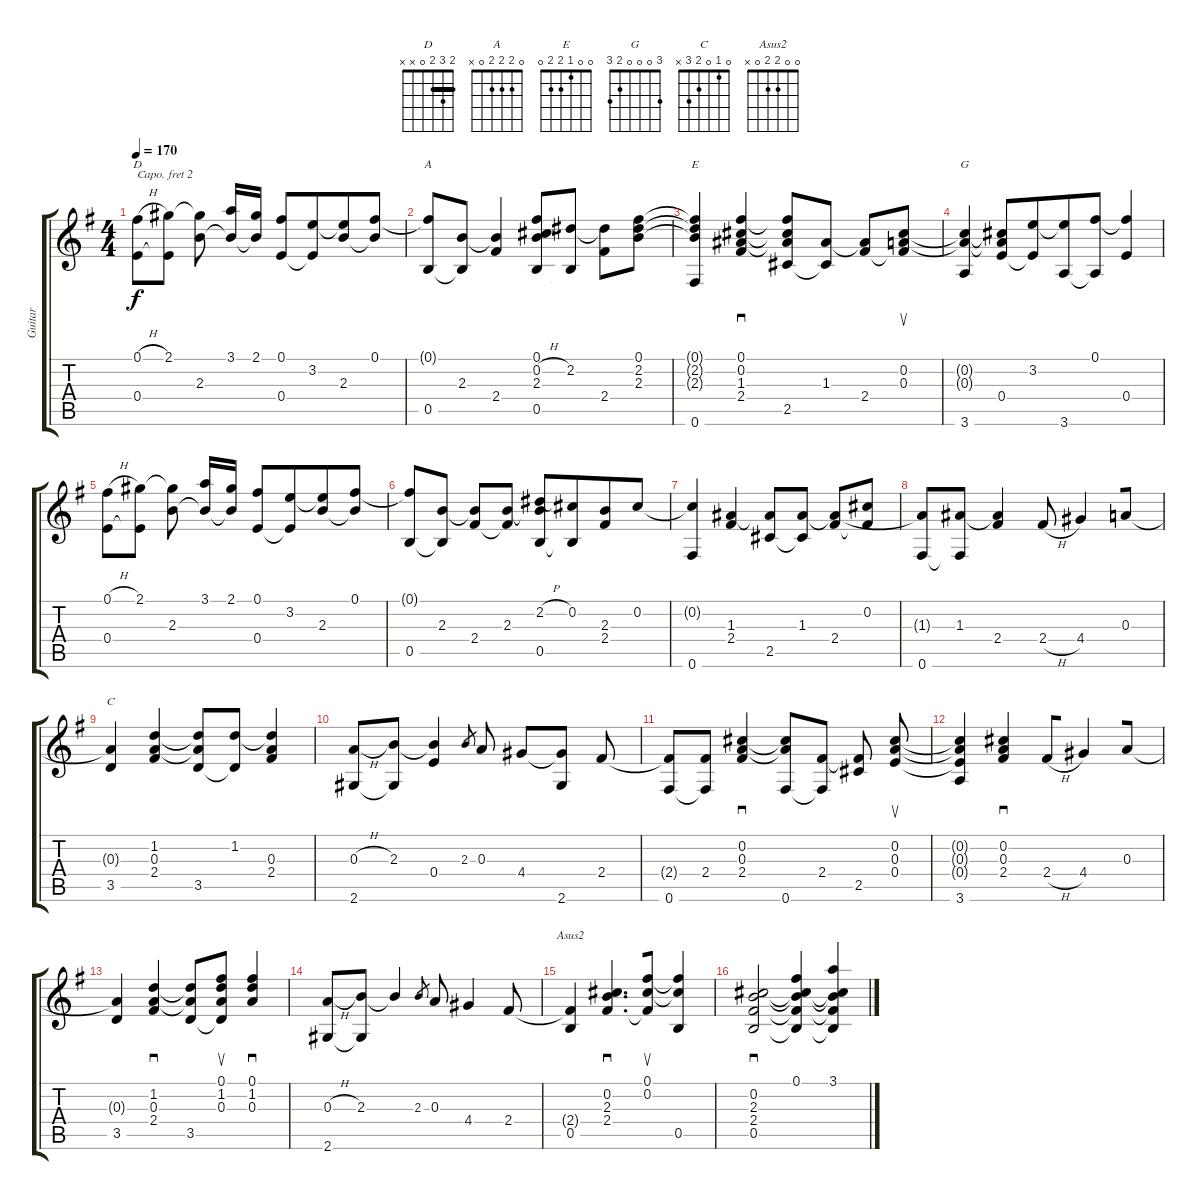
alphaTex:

\track ("Guitar" "Guitar") {instrument acousticguitarsteel}
\staff {score tabs}
\capo 2
\tuning (E4 B3 G3 D3 A2 E2) {hide}
\chord ("D" 2 3 2 0 x x) {barre 2}
\chord ("A" 0 2 2 2 0 x)
\chord ("E" 0 0 1 2 2 0)
\chord ("G" 3 0 0 0 2 3)
\chord ("C" 0 1 0 2 3 x)
\chord ("Asus2" 0 0 2 2 0 x)
\ts (4 4)
\tempo 170
\clef g2
\ks g
(0.1{h} 0.4).8{ch "D" dy f beam merge} (2.1 0.4{t}).8 (2.1{t} 2.3).8{beam split} (3.1 2.3{t}).16{beam Up} (2.1 2.3{t}).16{beam Up} (0.1 0.4).8{beam merge} (3.2 0.4{t}).8{beam merge} (3.2{t} 2.3).8{beam Up} (0.1 2.3{t}).8{beam Up} |
(0.1{t} 0.5).8{ch "A"} (2.3 0.5{t}).8 (2.3{t} 2.4).4{beam Up beam merge} (0.1 0.2{h} 2.3 0.5).8 (2.2 0.5{t}).8 (2.2{t} 2.4).8 (0.1 2.2 2.3).8 |
(0.1{t} 2.2{t} 2.3{t} 0.6).4{ch "E" beam merge} (0.1 0.2 1.3 2.4).4{sd} (0.1{t} 0.2{t} 1.3{t} 2.5).8 (1.3 2.5{t}).8 (1.3{t} 2.4).8{beam merge} (0.2 0.3 2.4{t}).8{su} |
(0.2{t} 0.3{t} 3.6).4{ch "G"} (0.2{t} 0.3{t} 0.4).8{beam merge} (3.2 0.4{t}).8{beam merge} (3.2{t} 3.6).8{beam merge} (0.1 3.6{t}).8{beam merge} (0.1{t} 0.4).4 |
(0.1{h} 0.4).8{beam merge} (2.1 0.4{t}).8 (2.1{t} 2.3).8{beam split} (3.1 2.3{t}).16{beam Up} (2.1 2.3{t}).16{beam Up} (0.1 0.4).8{beam merge} (3.2 0.4{t}).8{beam merge} (3.2{t} 2.3).8{beam Up} (0.1 2.3{t}).8{beam Up} |
(0.1{t} 0.5).8{beam merge} (2.3 0.5{t}).8 (2.3{t} 2.4).8 (2.3 2.4{t}).8 (2.2{h} 2.3{t} 0.5).8{beam merge} (0.2 0.5{t}).8{beam merge} (2.3 2.4).8 0.2.8 |
(0.2{t} 0.6).4 (1.3 2.4).4{beam merge} (1.3{t} 2.5).8 (1.3 2.5{t}).8 (1.3{t} 2.4).8{beam merge} (0.2 2.4{t}).8 |
(1.3{t} 0.6).8 (1.3 0.6{t}).8 (1.3{t} 2.4).4 2.4{h}.8 4.4.4{beam merge} 0.3.8 |
(0.3{t} 3.5).4{ch "C"} (1.2 0.3 2.4).4 (1.2{t} 0.3{t} 3.5).8{beam merge} (1.2 3.5{t}).8 (1.2{t} 0.3 2.4).4 |
(0.3{h} 2.6).8 (2.3 2.6{t}).8 (2.3{t} 0.4).4 2.3.8{gr} 0.3.8{beam split} 4.4.8{beam merge} (4.4{t} 2.6).8{beam split} 2.4.8 |
(2.4{t} 0.6).8 (2.4 0.6{t}).8 (0.2 0.3 2.4).4{sd} (0.2{t} 0.3{t} 0.6).8{beam merge} (2.4 0.6{t}).8 (2.4{t} 2.5).8{beam split} (0.2 0.3 0.4).8{su beam Up} |
(0.2{t} 0.3{t} 0.4{t} 3.6).4 (0.2 0.3 2.4).4{sd beam merge} 2.4{h}.8{beam merge} 4.4.4{beam merge} 0.3.8 |
(0.3{t} 3.5).4 (1.2 0.3 2.4).4{sd} (1.2{t} 0.3{t} 3.5).8 (0.1 1.2 0.3 3.5{t}).8{su} (0.1 1.2 0.3).4{sd beam Up} |
(0.3{h} 2.6).8 (2.3 2.6{t}).8{beam merge} 2.3{t}.4 2.3.8{gr} 0.3.8 4.4.4 2.4.8 |
(2.4{t} 0.5).4{ch "Asus2"} (0.2 2.3 2.4).4{d sd beam merge} (0.1 0.2 2.4{t}).8{su beam Up} (0.1{t} 0.2{t} 0.5).4 |
(0.2 2.3 2.4 0.5).2{sd} (0.1 0.2{t} 2.3{t} 2.4{t} 0.5{t}).4{beam merge} (3.1{sl} 0.2{t} 2.3{t} 2.4{t} 0.5{t}).4
